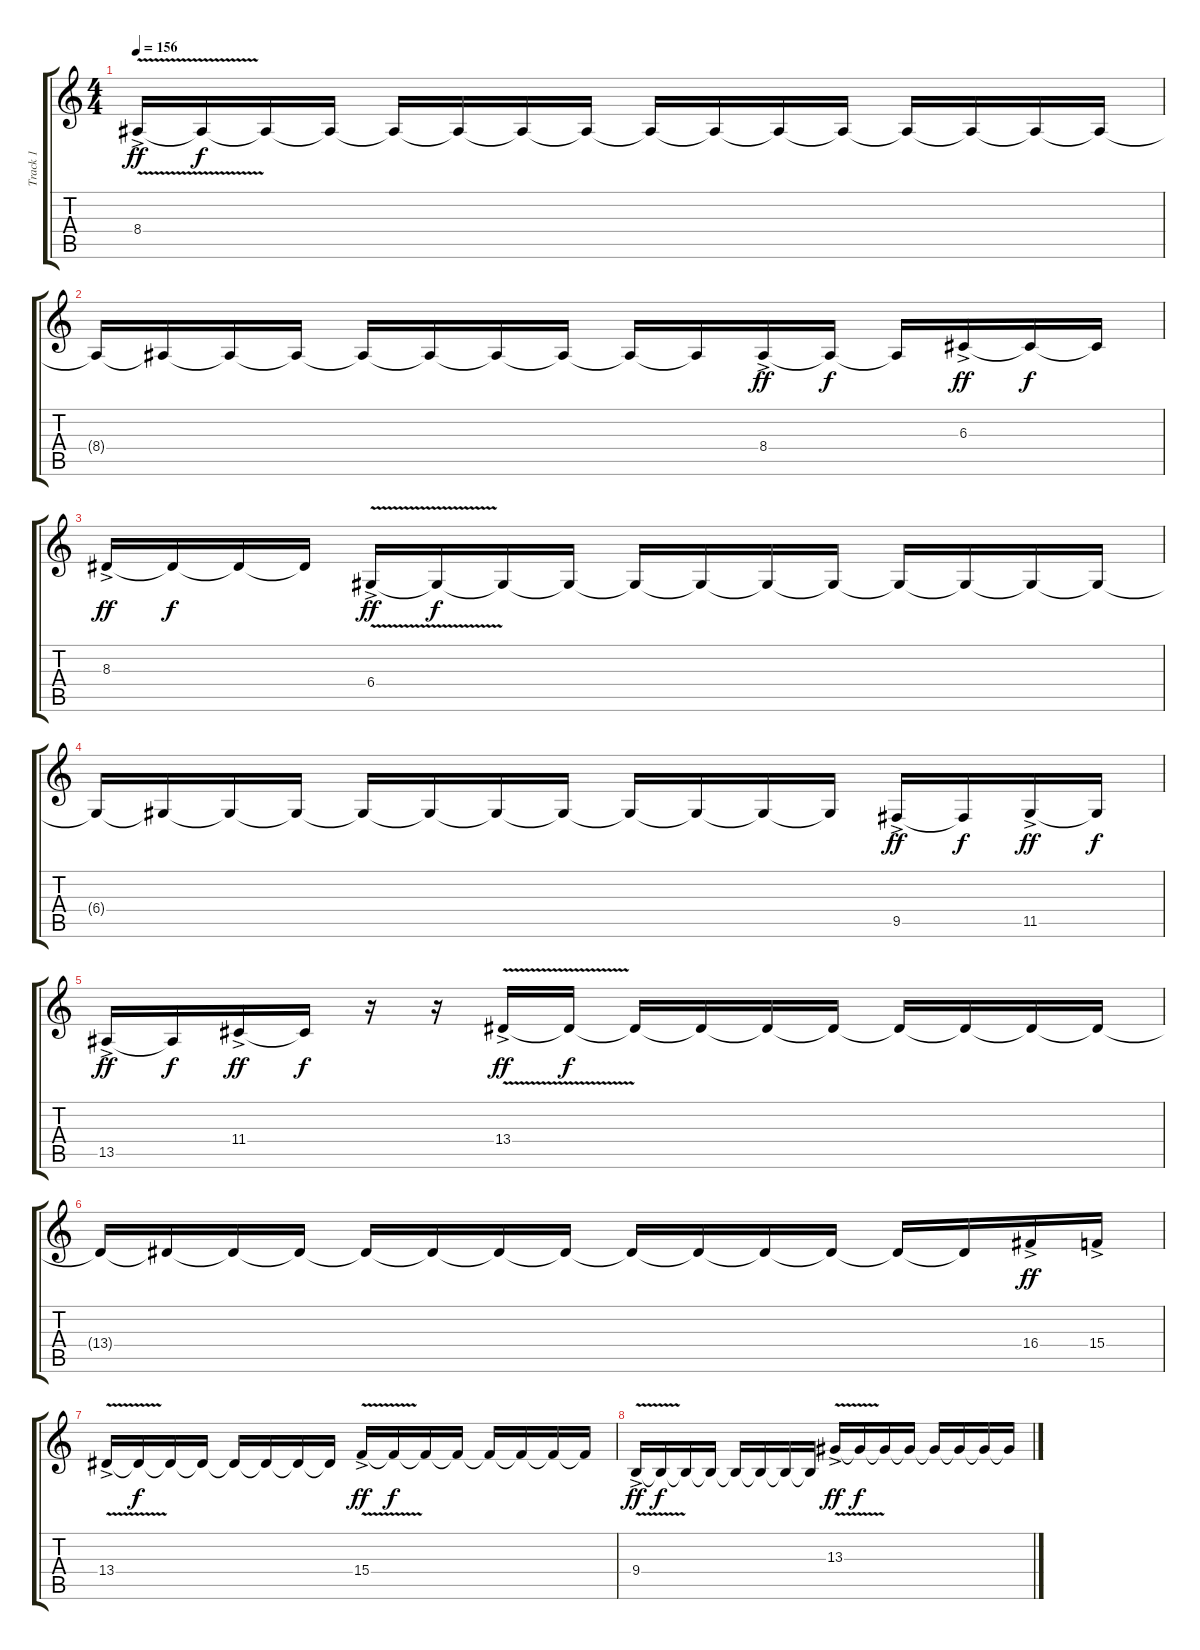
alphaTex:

\track ("Track 1" "Track 1") {instrument lead5charang}
\staff {score tabs}
\tuning (E4 B3 G3 D3 A2 E2) {hide}
\ts (4 4)
\tempo 156
\clef g2
\ks c
8.4{v ac}.16{dy ff} 8.4{t}.16{dy f} 8.4{t}.16 8.4{t}.16 8.4{t}.16 8.4{t}.16 8.4{t}.16 8.4{t}.16 8.4{t}.16 8.4{t}.16 8.4{t}.16 8.4{t}.16 8.4{t}.16 8.4{t}.16 8.4{t}.16 8.4{t}.16 |
8.4{t}.16 8.4{t}.16 8.4{t}.16 8.4{t}.16 8.4{t}.16 8.4{t}.16 8.4{t}.16 8.4{t}.16 8.4{t}.16 8.4{t}.16 8.4{ac}.16{dy ff} 8.4{t}.16{dy f} 8.4{t}.16 6.3{ac}.16{dy ff} 6.3{t}.16{dy f} 6.3{t}.16 |
8.3{ac}.16{dy ff} 8.3{t}.16{dy f} 8.3{t}.16 8.3{t}.16 6.4{v ac}.16{dy ff} 6.4{t}.16{dy f} 6.4{t}.16 6.4{t}.16 6.4{t}.16 6.4{t}.16 6.4{t}.16 6.4{t}.16 6.4{t}.16 6.4{t}.16 6.4{t}.16 6.4{t}.16 |
6.4{t}.16 6.4{t}.16 6.4{t}.16 6.4{t}.16 6.4{t}.16 6.4{t}.16 6.4{t}.16 6.4{t}.16 6.4{t}.16 6.4{t}.16 6.4{t}.16 6.4{t}.16 9.5{ac}.16{dy ff} 9.5{t}.16{dy f} 11.5{ac}.16{dy ff} 11.5{t}.16{dy f} |
13.5{ac}.16{dy ff} 13.5{t}.16{dy f} 11.4{ac}.16{dy ff} 11.4{t}.16{dy f} r.16 r.16 13.4{v ac}.16{dy ff} 13.4{t}.16{dy f} 13.4{t}.16 13.4{t}.16 13.4{t}.16 13.4{t}.16 13.4{t}.16 13.4{t}.16 13.4{t}.16 13.4{t}.16 |
13.4{t}.16 13.4{t}.16 13.4{t}.16 13.4{t}.16 13.4{t}.16 13.4{t}.16 13.4{t}.16 13.4{t}.16 13.4{t}.16 13.4{t}.16 13.4{t}.16 13.4{t}.16 13.4{t}.16 13.4{t}.16 16.4{ac}.16{dy ff} 15.4{ac}.16 |
13.4{v ac}.16 13.4{t}.16{dy f} 13.4{t}.16 13.4{t}.16 13.4{t}.16 13.4{t}.16 13.4{t}.16 13.4{t}.16 15.4{v ac}.16{dy ff} 15.4{t}.16{dy f} 15.4{t}.16 15.4{t}.16 15.4{t}.16 15.4{t}.16 15.4{t}.16 15.4{t}.16 |
9.4{v ac}.16{dy ff} 9.4{t}.16{dy f} 9.4{t}.16 9.4{t}.16 9.4{t}.16 9.4{t}.16 9.4{t}.16 9.4{t}.16 13.3{v ac}.16{dy ff} 13.3{t}.16{dy f} 13.3{t}.16 13.3{t}.16 13.3{t}.16 13.3{t}.16 13.3{t}.16 13.3{t}.16
